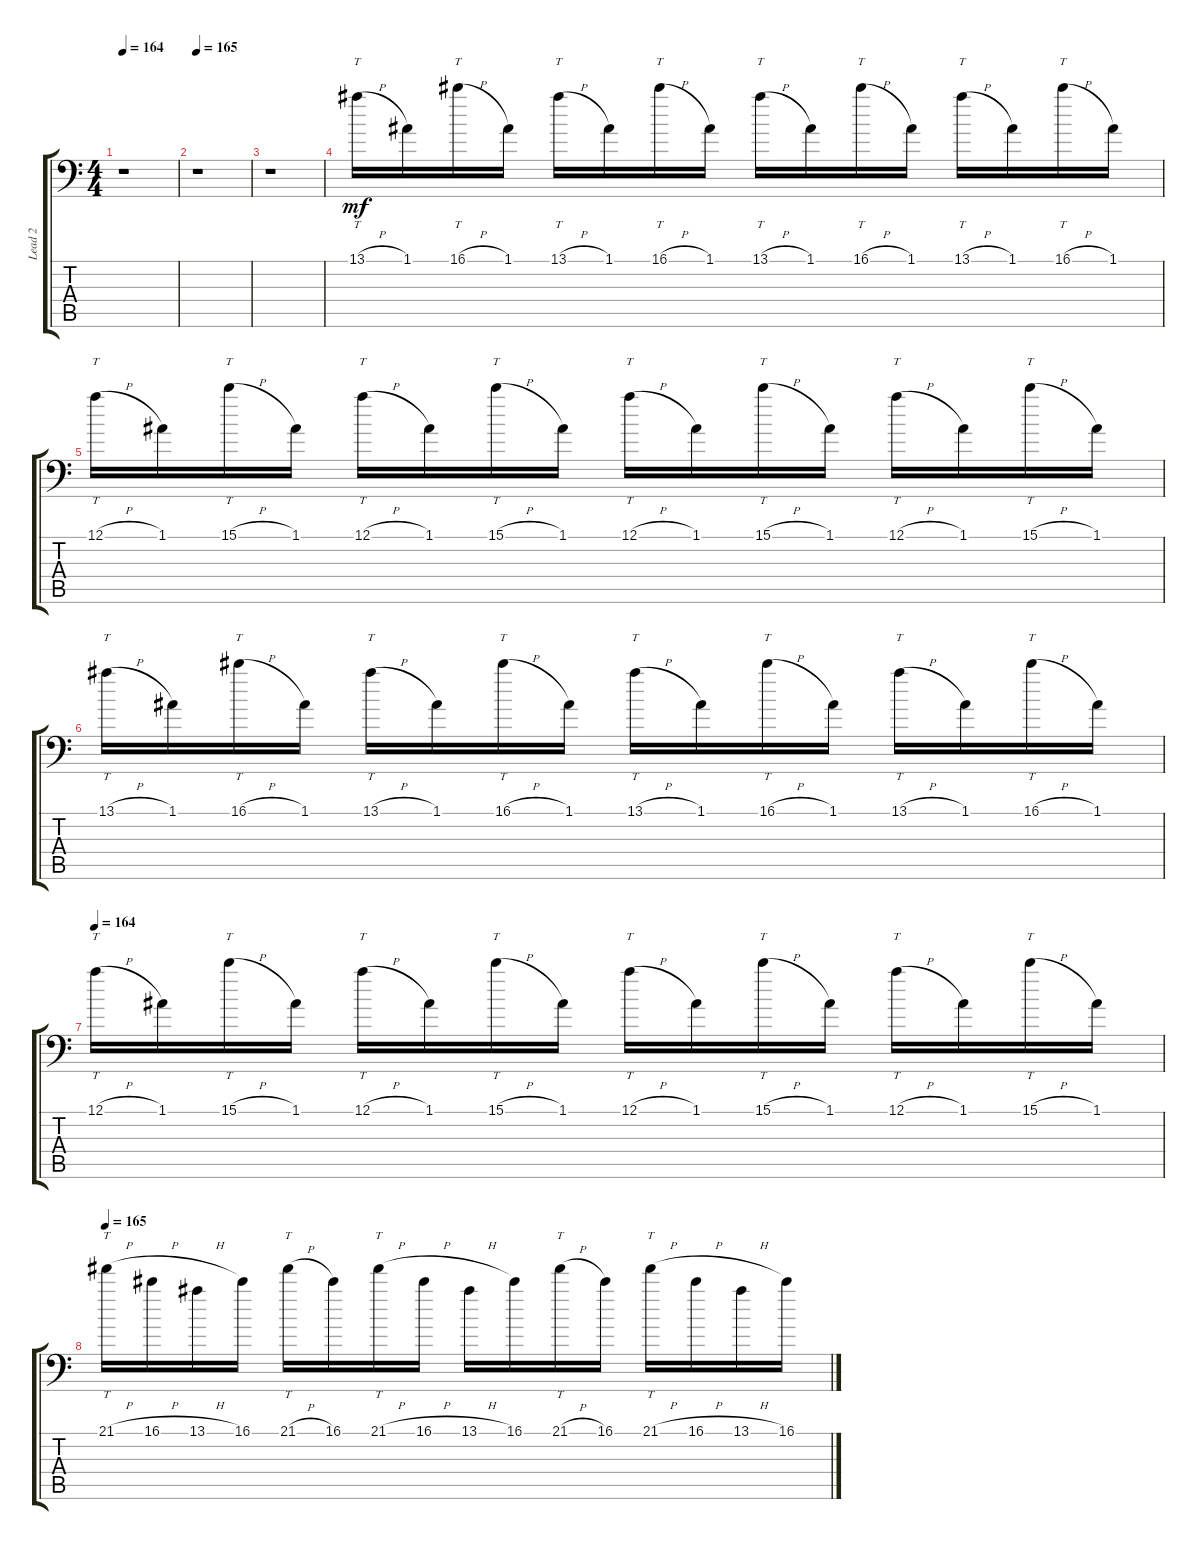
\track ("Lead 2" "Lead 2") {instrument overdrivenguitar}
\staff {score tabs}
\tuning (A3 F3 C3 G2 D2 A1) {hide}
\ts (4 4)
\tempo 164
\clef f4
\ks c
r.1{dy mf} |
\tempo 165
r.1 |
r.1 |
13.1{h}.16{tt} 1.1.16 16.1{h}.16{tt} 1.1.16 13.1{h}.16{tt} 1.1.16 16.1{h}.16{tt} 1.1.16 13.1{h}.16{tt} 1.1.16 16.1{h}.16{tt} 1.1.16 13.1{h}.16{tt} 1.1.16 16.1{h}.16{tt} 1.1.16 |
12.1{h}.16{tt} 1.1.16 15.1{h}.16{tt} 1.1.16 12.1{h}.16{tt} 1.1.16 15.1{h}.16{tt} 1.1.16 12.1{h}.16{tt} 1.1.16 15.1{h}.16{tt} 1.1.16 12.1{h}.16{tt} 1.1.16 15.1{h}.16{tt} 1.1.16 |
13.1{h}.16{tt} 1.1.16 16.1{h}.16{tt} 1.1.16 13.1{h}.16{tt} 1.1.16 16.1{h}.16{tt} 1.1.16 13.1{h}.16{tt} 1.1.16 16.1{h}.16{tt} 1.1.16 13.1{h}.16{tt} 1.1.16 16.1{h}.16{tt} 1.1.16 |
\tempo 164
12.1{h}.16{tt} 1.1.16 15.1{h}.16{tt} 1.1.16 12.1{h}.16{tt} 1.1.16 15.1{h}.16{tt} 1.1.16 12.1{h}.16{tt} 1.1.16 15.1{h}.16{tt} 1.1.16 12.1{h}.16{tt} 1.1.16 15.1{h}.16{tt} 1.1.16 |
\tempo 165
21.1{h}.16{tt} 16.1{h}.16 13.1{h}.16 16.1.16 21.1{h}.16{tt} 16.1.16 21.1{h}.16{tt} 16.1{h}.16 13.1{h}.16 16.1.16 21.1{h}.16{tt} 16.1.16 21.1{h}.16{tt} 16.1{h}.16 13.1{h}.16 16.1.16
